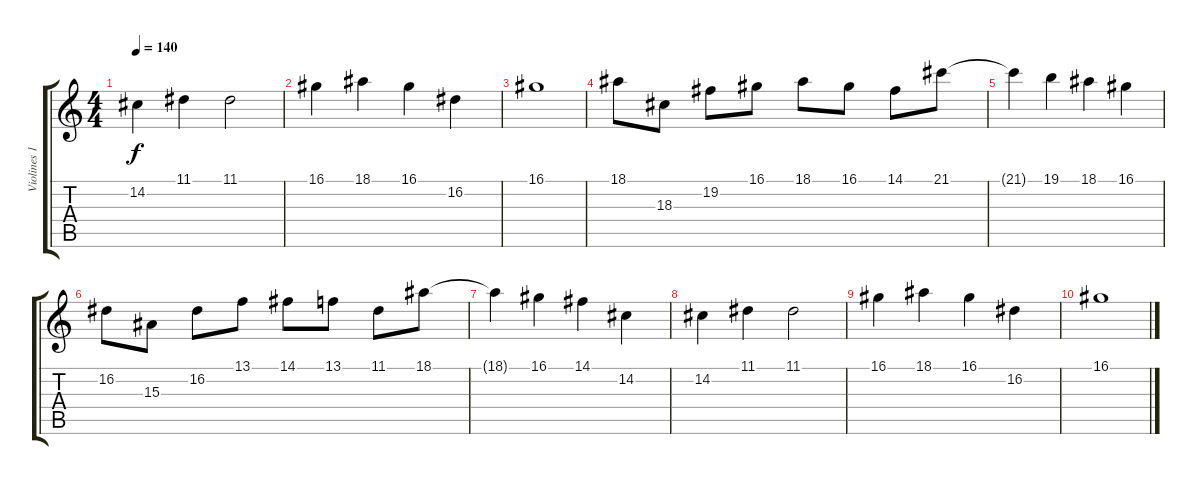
\track ("Violines 1" "Violines 1") {instrument stringensemble1}
\staff {score tabs}
\tuning (E4 B3 G3 D3 A2 E2) {hide}
\ts (4 4)
\tempo 140
\clef g2
\ks c
14.2.4{dy f volume 7} 11.1.4{volume 6} 11.1.2{volume 6} |
16.1.4{volume 6} 18.1.4{volume 6} 16.1.4{volume 6} 16.2.4{volume 6} |
16.1.1{volume 5} |
18.1.8{volume 5} 18.3.8 19.2.8{volume 4} 16.1.8 18.1.8{volume 4} 16.1.8{volume 4} 14.1.8 21.1.8{volume 4} |
21.1{t}.4 19.1.4{volume 4} 18.1.4{volume 4} 16.1.4{volume 4} |
16.2.8{volume 3} 15.3.8{volume 3} 16.2.8 13.1.8{volume 3} 14.1.8{volume 3} 13.1.8 11.1.8{volume 3} 18.1.8{volume 3} |
18.1{t}.4 16.1.4{volume 2} 14.1.4{volume 2} 14.2.4{volume 2} |
14.2.4{volume 2} 11.1.4{volume 2} 11.1.2{volume 2} |
16.1.4{volume 1} 18.1.4{volume 1} 16.1.4{volume 1} 16.2.4{volume 1} |
16.1.1{volume 1}
